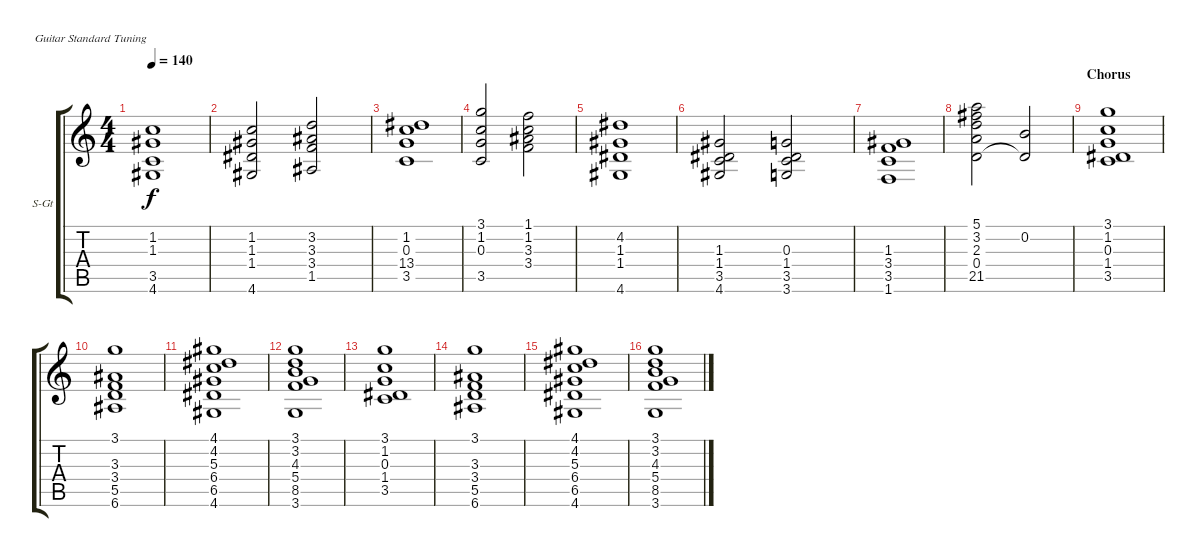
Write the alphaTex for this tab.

\bracketExtendMode groupsimilarinstruments
\firstSystemTrackNameOrientation horizontal
\otherSystemsTrackNameOrientation horizontal
\track ("Strings I" "S-Gt") {instrument stringensemble1}
\staff {score tabs}
\tuning (E4 B3 G3 D3 A2 E2)
\displaytranspose 12
\ts (4 4)
\tempo 140
\clef g2
\ks c
(1.2 1.3 3.5 4.6).1{dy f} |
(1.2 1.3 1.4 4.6).2 (3.2 3.3 3.4 1.5).2 |
(1.2 0.3 13.4 3.5).1 |
(3.1 1.2 0.3 3.5).2 (1.1 1.2 3.3 3.4).2 |
(4.2 1.3 1.4 4.6).1 |
(1.3 1.4 3.5 4.6).2 (0.3 1.4 3.5 3.6).2 |
(1.3 3.4 3.5 1.6).1 |
(5.1 3.2 2.3 0.4 21.5).2 (0.2 0.4{t}).2 |
\section ("" "Chorus")
(3.1 1.2 0.3 1.4 3.5).1 |
(3.1 3.3 3.4 5.5 6.6).1 |
(4.1 4.2 5.3 6.4 6.5 4.6).1 |
(3.1 3.2 4.3 5.4 8.5 3.6).1 |
(3.1 1.2 0.3 1.4 3.5).1 |
(3.1 3.3 3.4 5.5 6.6).1 |
(4.1 4.2 5.3 6.4 6.5 4.6).1 |
(3.1 3.2 4.3 5.4 8.5 3.6).1
